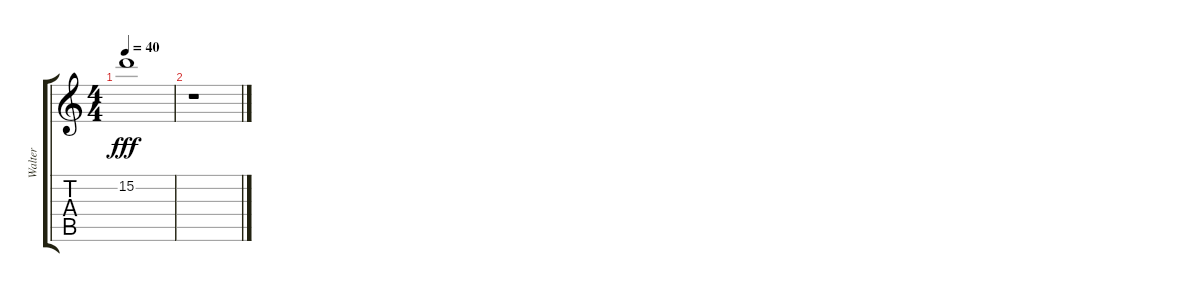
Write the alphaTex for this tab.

\track ("Walter" "Walter") {instrument distortionguitar}
\staff {score tabs}
\tuning (E4 B3 G3 D3 A2 E2) {hide}
\ts (4 4)
\tempo 40
\clef g2
\ks c
15.2{t}.1{dy fff} |
r.1
